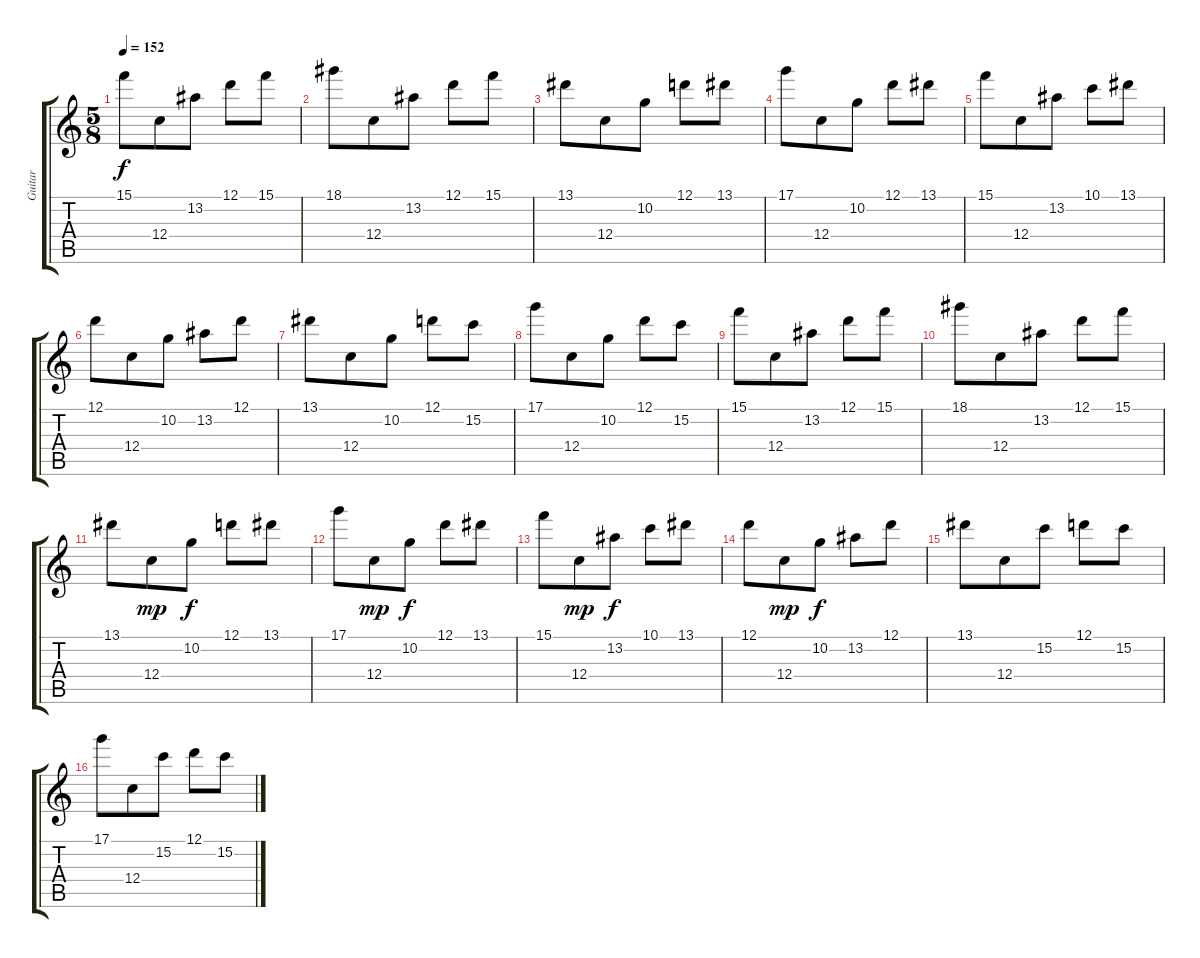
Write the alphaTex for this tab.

\track ("Guitar" "Guitar") {instrument distortionguitar}
\staff {score tabs}
\tuning (D4 A3 F3 C3 G2 C2) {hide}
\ts (5 8)
\tempo 152
\clef g2
\ks c
15.1.8{dy f} 12.4.8 13.2.8 12.1.8 15.1.8 |
18.1.8 12.4.8 13.2.8 12.1.8 15.1.8 |
13.1.8 12.4.8 10.2.8 12.1.8 13.1.8 |
17.1.8 12.4.8 10.2.8 12.1.8 13.1.8 |
15.1.8 12.4.8 13.2.8 10.1.8 13.1.8 |
12.1.8 12.4.8 10.2.8 13.2.8 12.1.8 |
13.1.8 12.4.8 10.2.8 12.1.8 15.2.8 |
17.1.8 12.4.8 10.2.8 12.1.8 15.2.8 |
15.1.8 12.4.8 13.2.8 12.1.8 15.1.8 |
18.1.8 12.4.8 13.2.8 12.1.8 15.1.8 |
13.1.8 12.4.8{dy mp} 10.2.8{dy f} 12.1.8 13.1.8 |
17.1.8 12.4.8{dy mp} 10.2.8{dy f} 12.1.8 13.1.8 |
15.1.8 12.4.8{dy mp} 13.2.8{dy f} 10.1.8 13.1.8 |
12.1.8 12.4.8{dy mp} 10.2.8{dy f} 13.2.8 12.1.8 |
13.1.8 12.4.8 15.2.8 12.1.8 15.2.8 |
17.1.8 12.4.8 15.2.8 12.1.8 15.2.8
